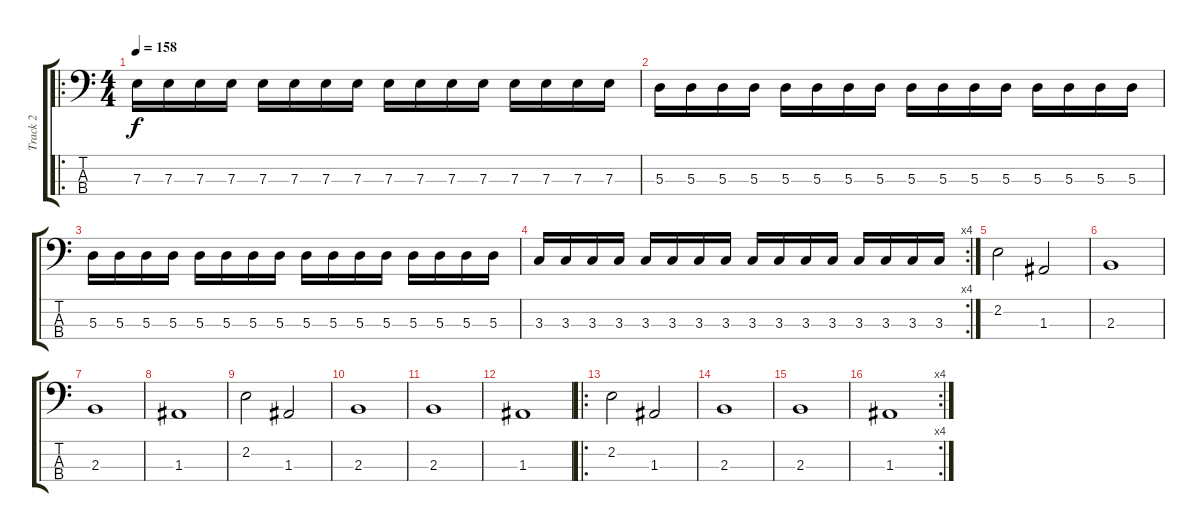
\track ("Track 2" "Track 2") {instrument electricbassfinger}
\staff {score tabs}
\tuning (G2 D2 A1 E1) {hide}
\ro
\ts (4 4)
\tempo 158
\clef f4
\ks c
7.3.16{dy f} 7.3.16 7.3.16 7.3.16 7.3.16 7.3.16 7.3.16 7.3.16 7.3.16 7.3.16 7.3.16 7.3.16 7.3.16 7.3.16 7.3.16 7.3.16 |
5.3.16 5.3.16 5.3.16 5.3.16 5.3.16 5.3.16 5.3.16 5.3.16 5.3.16 5.3.16 5.3.16 5.3.16 5.3.16 5.3.16 5.3.16 5.3.16 |
5.3.16 5.3.16 5.3.16 5.3.16 5.3.16 5.3.16 5.3.16 5.3.16 5.3.16 5.3.16 5.3.16 5.3.16 5.3.16 5.3.16 5.3.16 5.3.16 |
\rc 4
3.3.16 3.3.16 3.3.16 3.3.16 3.3.16 3.3.16 3.3.16 3.3.16 3.3.16 3.3.16 3.3.16 3.3.16 3.3.16 3.3.16 3.3.16 3.3.16 |
2.2.2 1.3.2 |
2.3.1 |
2.3.1 |
1.3.1 |
2.2.2 1.3.2 |
2.3.1 |
2.3.1 |
1.3.1 |
\ro
2.2.2 1.3.2 |
2.3.1 |
2.3.1 |
\rc 4
1.3.1
